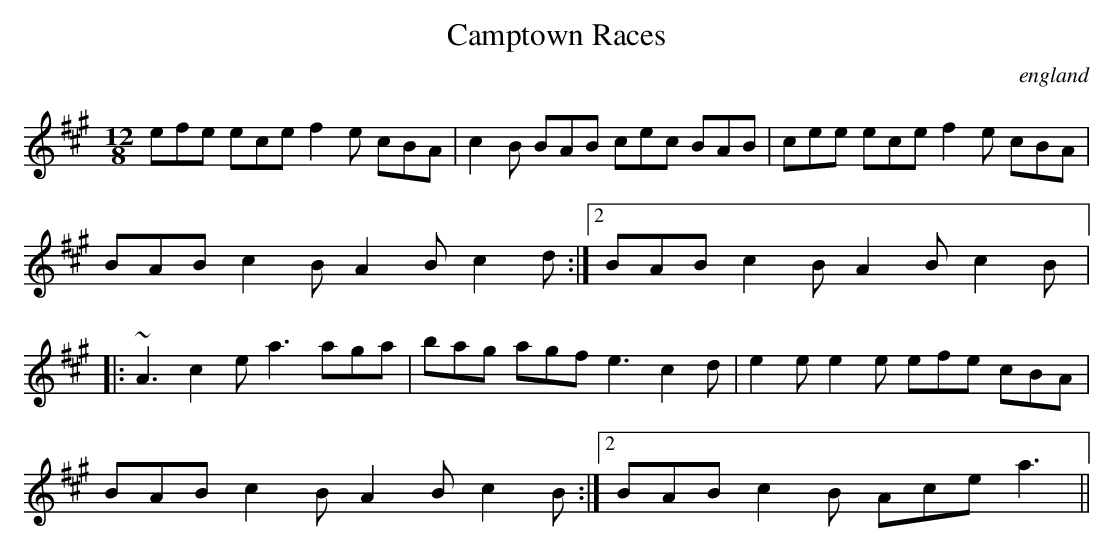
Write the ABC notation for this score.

X:1
T:Camptown Races
O:england
M:12/8
L:1/8
K:A
efe ece f2 e cBA|c2 B BAB cec BAB|cee ece f2 e cBA|
1BAB c2 B A2 B c2 d:|2BAB c2 B A2 B c2 B|:
~A3 c2 e a3 aga|bag agf e3 c2 d|e2 e e2 e efe cBA|
1BAB c2 B A2 B c2 B:|2BAB c2 B Ace a3||
